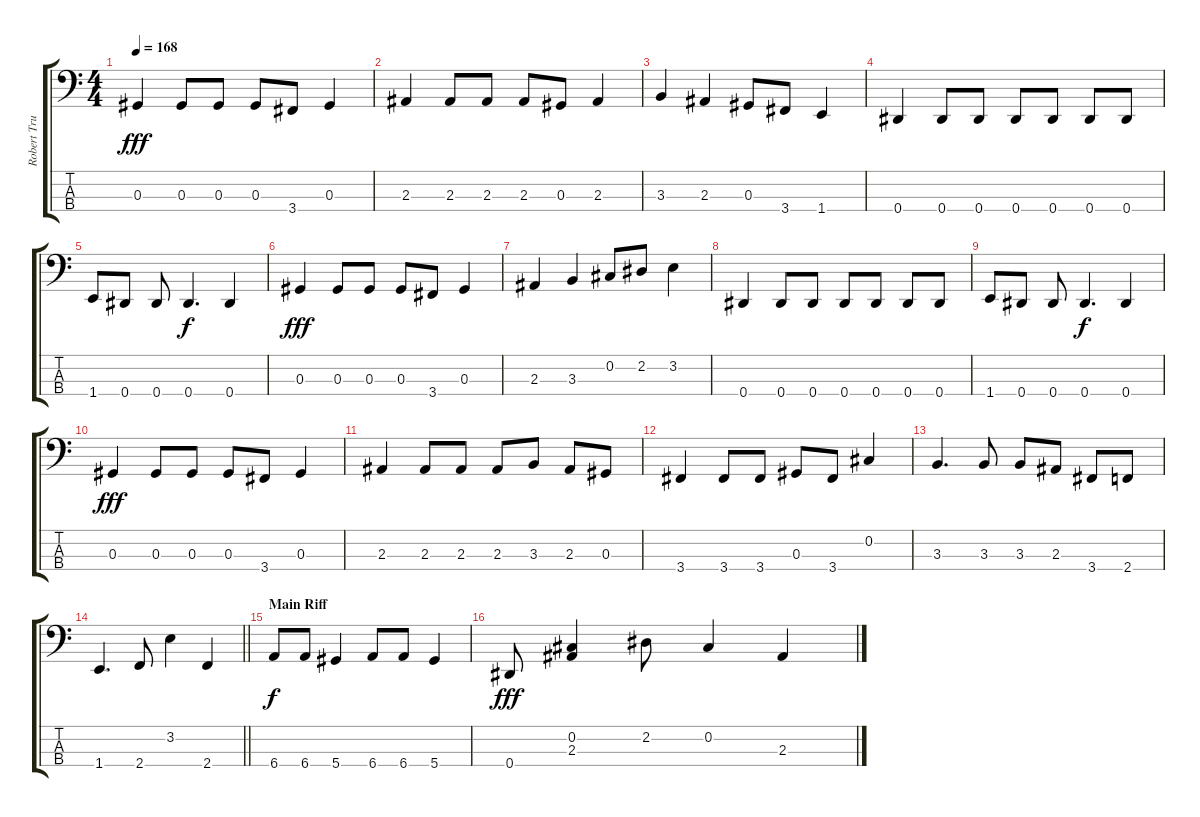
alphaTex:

\track ("Robert Trujillo" "Robert Tru") {instrument electricbassfinger}
\staff {score tabs}
\tuning (Gb2 Db2 Ab1 Eb1) {hide}
\ts (4 4)
\tempo 168
\clef f4
\ks c
0.3.4{dy fff} 0.3.8 0.3.8 0.3.8 3.4.8 0.3.4 |
2.3.4 2.3.8 2.3.8 2.3.8 0.3.8 2.3.4 |
3.3.4 2.3.4 0.3.8 3.4.8 1.4.4 |
0.4.4 0.4.8 0.4.8 0.4.8 0.4.8 0.4.8 0.4.8 |
1.4.8 0.4.8 0.4.8 0.4.4{d dy f} 0.4.4 |
0.3.4{dy fff} 0.3.8 0.3.8 0.3.8 3.4.8 0.3.4 |
2.3.4 3.3.4 0.2.8 2.2.8 3.2.4 |
0.4.4 0.4.8 0.4.8 0.4.8 0.4.8 0.4.8 0.4.8 |
1.4.8 0.4.8 0.4.8 0.4.4{d dy f} 0.4.4 |
0.3.4{dy fff} 0.3.8 0.3.8 0.3.8 3.4.8 0.3.4 |
2.3.4 2.3.8 2.3.8 2.3.8 3.3.8 2.3.8 0.3.8 |
3.4.4 3.4.8 3.4.8 0.3.8 3.4.8 0.2.4 |
3.3.4{d} 3.3.8 3.3.8 2.3.8 3.4.8 2.4.8 |
\barLineRight lightlight
1.4.4{d} 2.4.8 3.2.4 2.4.4 |
\section ("" "Main Riff")
6.4.8{dy f} 6.4.8 5.4.4 6.4.8 6.4.8 5.4.4 |
0.4.8{dy fff} (0.2 2.3).4 2.2.8 0.2.4 2.3.4
